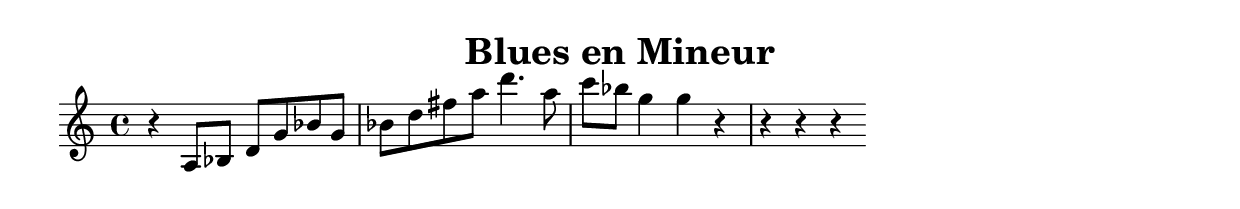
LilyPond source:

\version "2.19.53"
\language "english"

\header {
  title = "Blues en Mineur"
}

global = {
  \time 4/4
  \key c \major
}

chordNames = \chordmode {
  \global
}




melody = \relative c'' {
  \global
%  r2 r2
%  r4 r r r
  r4  a,8  bf  d  g  bf  g 
  bf  d  fs  a  d4. a8 c8 bf8 g4 g4 r4
  r4 r4 r4 
   
  
}


\score {
  <<
    \new ChordNames \chordNames
    \new Staff { \melody }
  >>
  \layout {indent = 0 }
%  \midi { }
}
